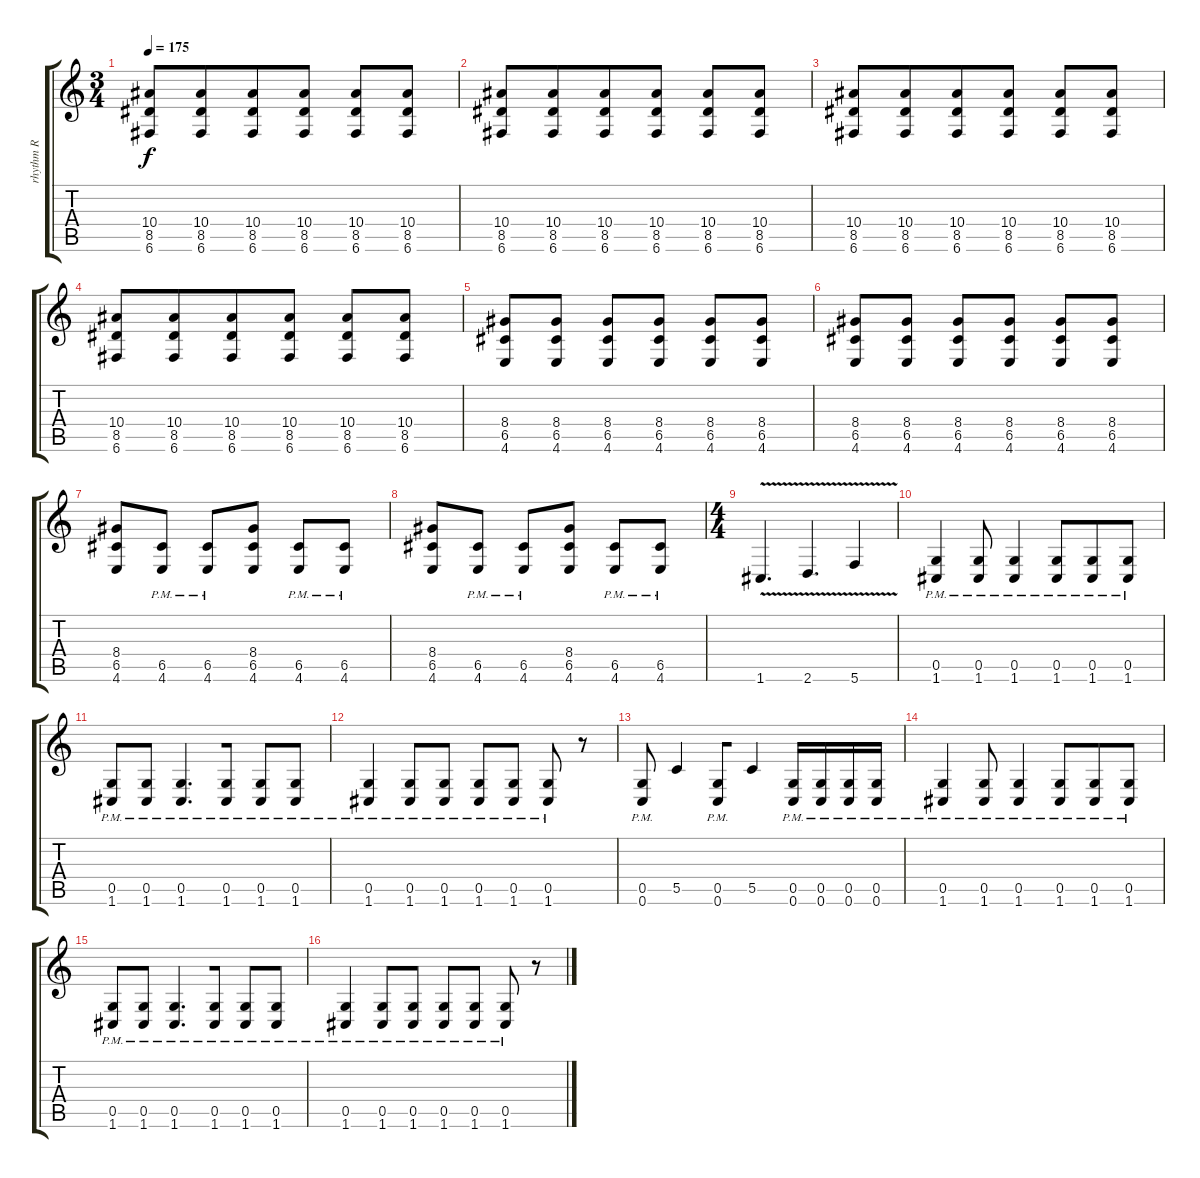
\track ("rhythm R" "rhythm R") {instrument distortionguitar}
\staff {score tabs}
\tuning (D4 A3 F3 C3 G2 C2) {hide}
\ts (3 4)
\tempo 175
\clef g2
\ks c
(10.4 8.5 6.6).8{dy f} (10.4 8.5 6.6).8{beam merge} (10.4 8.5 6.6).8 (10.4 8.5 6.6).8 (10.4 8.5 6.6).8 (10.4 8.5 6.6).8 |
(10.4 8.5 6.6).8 (10.4 8.5 6.6).8{beam merge} (10.4 8.5 6.6).8 (10.4 8.5 6.6).8 (10.4 8.5 6.6).8 (10.4 8.5 6.6).8 |
(10.4 8.5 6.6).8 (10.4 8.5 6.6).8{beam merge} (10.4 8.5 6.6).8 (10.4 8.5 6.6).8 (10.4 8.5 6.6).8 (10.4 8.5 6.6).8 |
(10.4 8.5 6.6).8 (10.4 8.5 6.6).8{beam merge} (10.4 8.5 6.6).8 (10.4 8.5 6.6).8 (10.4 8.5 6.6).8 (10.4 8.5 6.6).8 |
(8.4 6.5 4.6).8{beam merge} (8.4 6.5 4.6).8 (8.4 6.5 4.6).8{beam merge} (8.4 6.5 4.6).8 (8.4 6.5 4.6).8 (8.4 6.5 4.6).8 |
(8.4 6.5 4.6).8{beam merge} (8.4 6.5 4.6).8 (8.4 6.5 4.6).8{beam merge} (8.4 6.5 4.6).8 (8.4 6.5 4.6).8 (8.4 6.5 4.6).8 |
(8.4 6.5 4.6).8{beam merge} (6.5{pm} 4.6{pm}).8 (6.5{pm} 4.6{pm}).8{beam merge} (8.4 6.5 4.6).8 (6.5{pm} 4.6{pm}).8 (6.5{pm} 4.6{pm}).8 |
(8.4 6.5 4.6).8{beam merge} (6.5{pm} 4.6{pm}).8 (6.5{pm} 4.6{pm}).8{beam merge} (8.4 6.5 4.6).8 (6.5{pm} 4.6{pm}).8 (6.5{pm} 4.6{pm}).8 |
\ts (4 4)
1.6{v}.4{d} 2.6{v}.4{d} 5.6{v}.4 |
(0.5{pm} 1.6{pm}).4 (0.5{pm} 1.6{pm}).8 (0.5{pm} 1.6{pm}).4 (0.5{pm} 1.6{pm}).8{beam merge} (0.5{pm} 1.6{pm}).8{beam merge} (0.5{pm} 1.6{pm}).8 |
(0.5{pm} 1.6{pm}).8 (0.5{pm} 1.6{pm}).8 (0.5{pm} 1.6{pm}).4{d beam merge} (0.5{pm} 1.6{pm}).8 (0.5{pm} 1.6{pm}).8 (0.5{pm} 1.6{pm}).8 |
(0.5{pm} 1.6{pm}).4 (0.5{pm} 1.6{pm}).8 (0.5{pm} 1.6{pm}).8 (0.5{pm} 1.6{pm}).8 (0.5{pm} 1.6{pm}).8 (0.5{pm} 1.6{pm}).8 r.8 |
(0.5{pm} 0.6{pm}).8 5.5.4 (0.5{pm} 0.6{pm}).8{beam merge} 5.5.4{beam merge} (0.5{pm} 0.6{pm}).16 (0.5{pm} 0.6{pm}).16{beam merge} (0.5{pm} 0.6{pm}).16 (0.5{pm} 0.6{pm}).16 |
(0.5{pm} 1.6{pm}).4 (0.5{pm} 1.6{pm}).8 (0.5{pm} 1.6{pm}).4 (0.5{pm} 1.6{pm}).8{beam merge} (0.5{pm} 1.6{pm}).8{beam merge} (0.5{pm} 1.6{pm}).8 |
(0.5{pm} 1.6{pm}).8 (0.5{pm} 1.6{pm}).8 (0.5{pm} 1.6{pm}).4{d beam merge} (0.5{pm} 1.6{pm}).8 (0.5{pm} 1.6{pm}).8 (0.5{pm} 1.6{pm}).8 |
(0.5{pm} 1.6{pm}).4 (0.5{pm} 1.6{pm}).8 (0.5{pm} 1.6{pm}).8 (0.5{pm} 1.6{pm}).8 (0.5{pm} 1.6{pm}).8 (0.5{pm} 1.6{pm}).8 r.8
